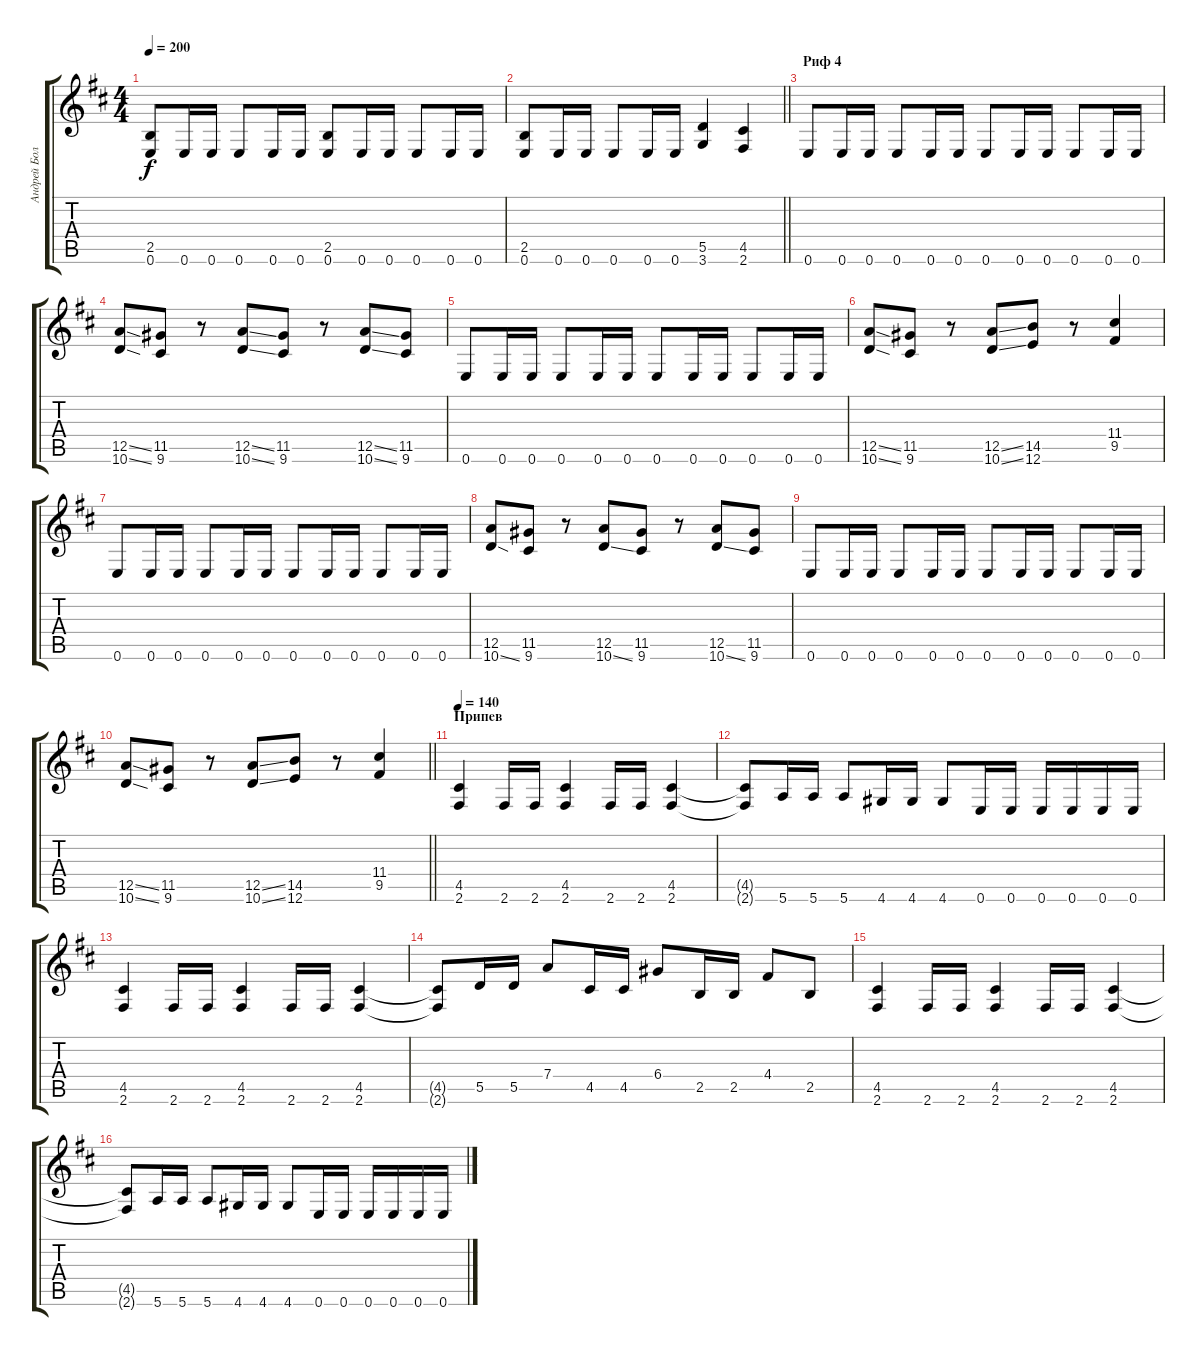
\track ("Андрей Большаков" "Андрей Бол") {instrument distortionguitar}
\staff {score tabs}
\tuning (E4 B3 G3 D3 A2 E2) {hide}
\ts (4 4)
\tempo 200
\clef g2
\ks d
(2.5 0.6).8{dy f} 0.6.16 0.6.16 0.6.8 0.6.16 0.6.16 (2.5 0.6).8 0.6.16 0.6.16 0.6.8 0.6.16 0.6.16 |
\barLineRight lightlight
(2.5 0.6).8 0.6.16 0.6.16 0.6.8 0.6.16 0.6.16 (5.5 3.6).4 (4.5 2.6).4 |
\section ("" "Риф 4")
0.6.8 0.6.16 0.6.16 0.6.8 0.6.16 0.6.16 0.6.8 0.6.16 0.6.16 0.6.8 0.6.16 0.6.16 |
(12.5{ss} 10.6{ss}).8 (11.5 9.6).8 r.8 (12.5{ss} 10.6{ss}).8{beam merge} (11.5 9.6).8 r.8 (12.5{ss} 10.6{ss}).8 (11.5 9.6).8 |
0.6.8 0.6.16 0.6.16 0.6.8 0.6.16 0.6.16 0.6.8 0.6.16 0.6.16 0.6.8 0.6.16 0.6.16 |
(12.5{ss} 10.6{ss}).8 (11.5 9.6).8 r.8{beam merge} (12.5{ss} 10.6{ss}).8{beam merge} (14.5 12.6).8 r.8 (11.4 9.5).4 |
0.6.8 0.6.16 0.6.16 0.6.8 0.6.16 0.6.16 0.6.8 0.6.16 0.6.16 0.6.8 0.6.16 0.6.16 |
(12.5 10.6{ss}).8 (11.5 9.6).8 r.8 (12.5 10.6{ss}).8{beam merge} (11.5 9.6).8 r.8 (12.5 10.6{ss}).8 (11.5 9.6).8 |
0.6.8 0.6.16 0.6.16 0.6.8 0.6.16 0.6.16 0.6.8 0.6.16 0.6.16 0.6.8 0.6.16 0.6.16 |
\barLineRight lightlight
(12.5{ss} 10.6{ss}).8 (11.5 9.6).8 r.8 (12.5{ss} 10.6{ss}).8{beam merge} (14.5 12.6).8 r.8 (11.4 9.5).4 |
\section ("" "Припев")
\tempo 140
(4.5 2.6).4 2.6.16 2.6.16 (4.5 2.6).4 2.6.16 2.6.16 (4.5 2.6).4 |
(4.5{t} 2.6{t}).8 5.6.16 5.6.16 5.6.8 4.6.16 4.6.16 4.6.8 0.6.16 0.6.16 0.6.16 0.6.16 0.6.16 0.6.16 |
(4.5 2.6).4 2.6.16 2.6.16 (4.5 2.6).4 2.6.16 2.6.16 (4.5 2.6).4 |
(4.5{t} 2.6{t}).8 5.5.16 5.5.16 7.4.8 4.5.16 4.5.16 6.4.8 2.5.16 2.5.16 4.4.8 2.5.8 |
(4.5 2.6).4 2.6.16 2.6.16 (4.5 2.6).4 2.6.16 2.6.16 (4.5 2.6).4 |
(4.5{t} 2.6{t}).8 5.6.16 5.6.16 5.6.8 4.6.16 4.6.16 4.6.8 0.6.16 0.6.16 0.6.16 0.6.16 0.6.16 0.6.16
